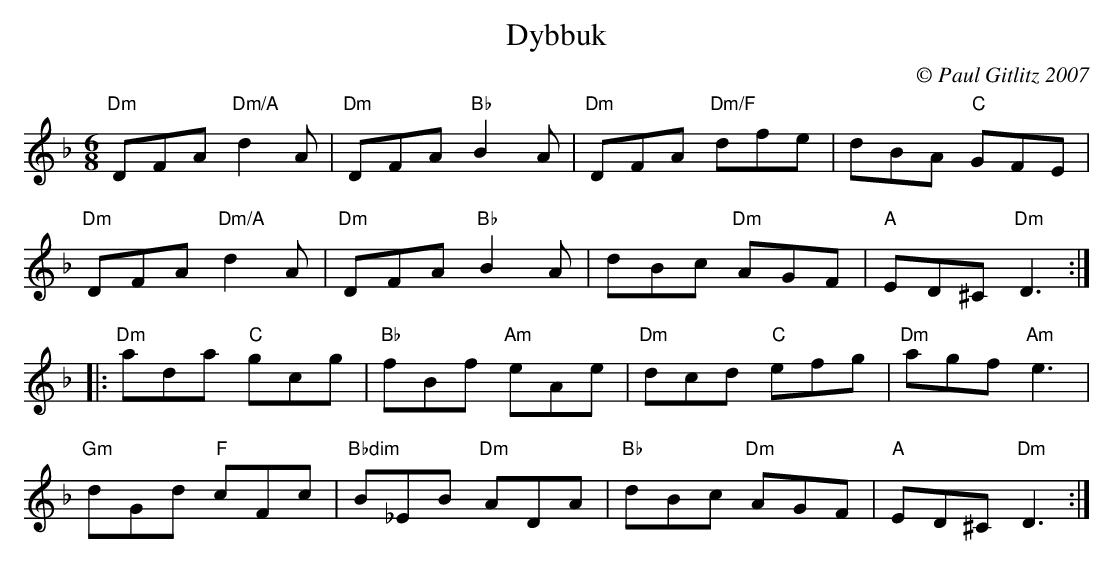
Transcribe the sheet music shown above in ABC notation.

X:1
T:Dybbuk
M:6/8
C:© Paul Gitlitz 2007
K:Dm
"Dm"DFA "Dm/A"d2A|"Dm" DFA "Bb"B2A|"Dm"DFA "Dm/F"dfe|dBA "C"GFE|!
"Dm"DFA "Dm/A"d2A|"Dm" DFA "Bb"B2A|dBc "Dm"AGF|"A"ED^C "Dm"D3:|!
|:"Dm"ada "C"gcg|"Bb"fBf "Am"eAe|"Dm"dcd "C"efg|"Dm"agf "Am"e3|!
"Gm"dGd "F"cFc|"Bbdim"B_EB "Dm"ADA|"Bb"dBc "Dm"AGF|"A"ED^C "Dm"D3:|
